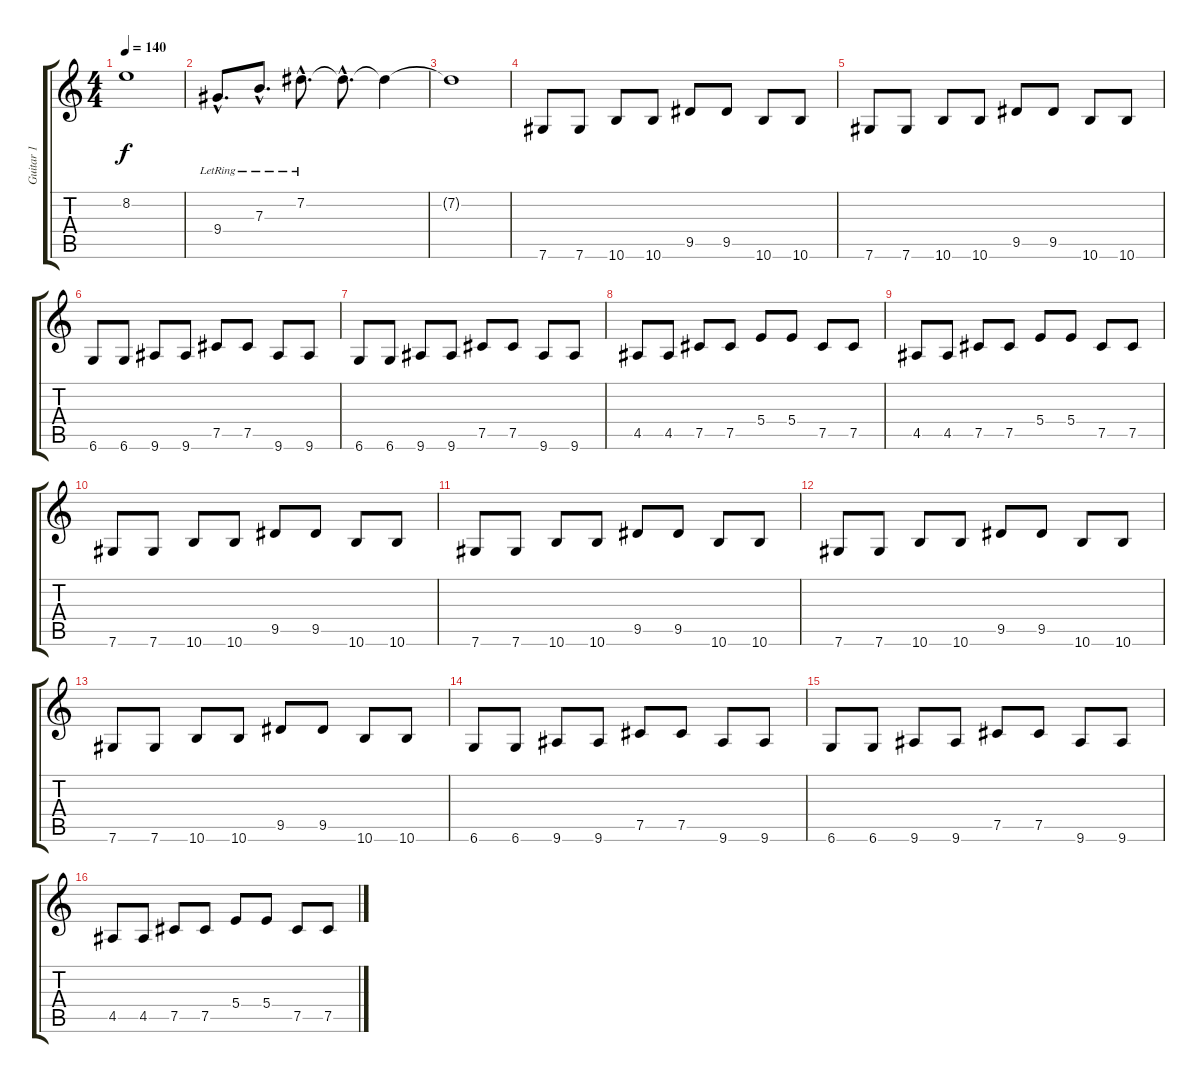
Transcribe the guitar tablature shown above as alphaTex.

\track ("Guitar 1" "Guitar 1") {instrument distortionguitar}
\staff {score tabs}
\tuning (Db4 Ab3 E3 B2 Gb2 Db2) {hide}
\ts (4 4)
\tempo 140
\clef g2
\ks c
8.2{t}.1{dy f} |
9.4{hac lr}.8{d} 7.3{hac lr}.8{d} 7.2{hac lr}.8{d} 7.2{hac t}.8{d} 7.2{t}.4 |
7.2{t}.1 |
7.6.8{instrument distortionguitar} 7.6.8 10.6.8 10.6.8 9.5.8 9.5.8 10.6.8 10.6.8 |
7.6.8 7.6.8 10.6.8 10.6.8 9.5.8 9.5.8 10.6.8 10.6.8 |
6.6.8 6.6.8 9.6.8 9.6.8 7.5.8 7.5.8 9.6.8 9.6.8 |
6.6.8 6.6.8 9.6.8 9.6.8 7.5.8 7.5.8 9.6.8 9.6.8 |
4.5.8 4.5.8 7.5.8 7.5.8 5.4.8 5.4.8 7.5.8 7.5.8 |
4.5.8 4.5.8 7.5.8 7.5.8 5.4.8 5.4.8 7.5.8 7.5.8 |
7.6.8 7.6.8 10.6.8 10.6.8 9.5.8 9.5.8 10.6.8 10.6.8 |
7.6.8 7.6.8 10.6.8 10.6.8 9.5.8 9.5.8 10.6.8 10.6.8 |
7.6.8 7.6.8 10.6.8 10.6.8 9.5.8 9.5.8 10.6.8 10.6.8 |
7.6.8 7.6.8 10.6.8 10.6.8 9.5.8 9.5.8 10.6.8 10.6.8 |
6.6.8 6.6.8 9.6.8 9.6.8 7.5.8 7.5.8 9.6.8 9.6.8 |
6.6.8 6.6.8 9.6.8 9.6.8 7.5.8 7.5.8 9.6.8 9.6.8 |
4.5.8 4.5.8 7.5.8 7.5.8 5.4.8 5.4.8 7.5.8 7.5.8
